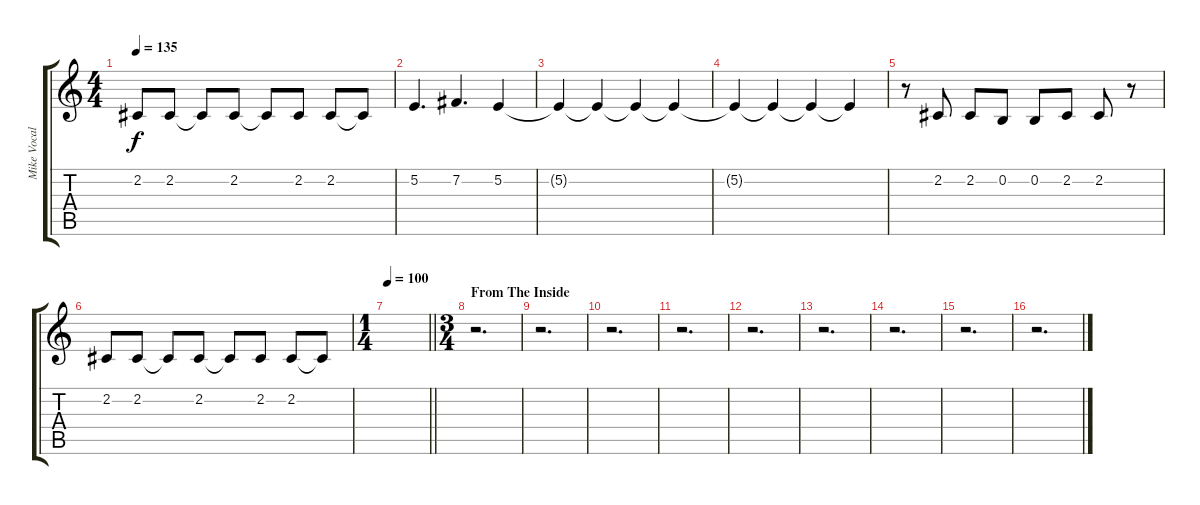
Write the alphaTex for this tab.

\track ("Mike Vocals" "Mike Vocal") {instrument harmonica}
\staff {score tabs}
\tuning (E4 B3 G3 D3 A2 E2) {hide}
\ts (4 4)
\tempo 135
\clef g2
\ks c
2.2.8{dy f} 2.2.8 2.2{t}.8 2.2.8 2.2{t}.8 2.2.8 2.2.8 2.2{t}.8 |
5.2.4{d} 7.2.4{d} 5.2.4 |
5.2{t}.4 5.2{t}.4 5.2{t}.4 5.2{t}.4 |
5.2{t}.4 5.2{t}.4 5.2{t}.4 5.2{t}.4 |
r.8 2.2.8 2.2.8 0.2.8 0.2.8 2.2.8 2.2.8 r.8 |
2.2.8 2.2.8 2.2{t}.8 2.2.8 2.2{t}.8 2.2.8 2.2.8 2.2{t}.8 |
\ts (1 4)
\tempo 100
\barLineRight lightlight
|
\ts (3 4)
\section ("" "From The Inside")
r.2{d} |
r.2{d} |
r.2{d} |
r.2{d} |
r.2{d} |
r.2{d} |
r.2{d} |
r.2{d} |
r.2{d}
